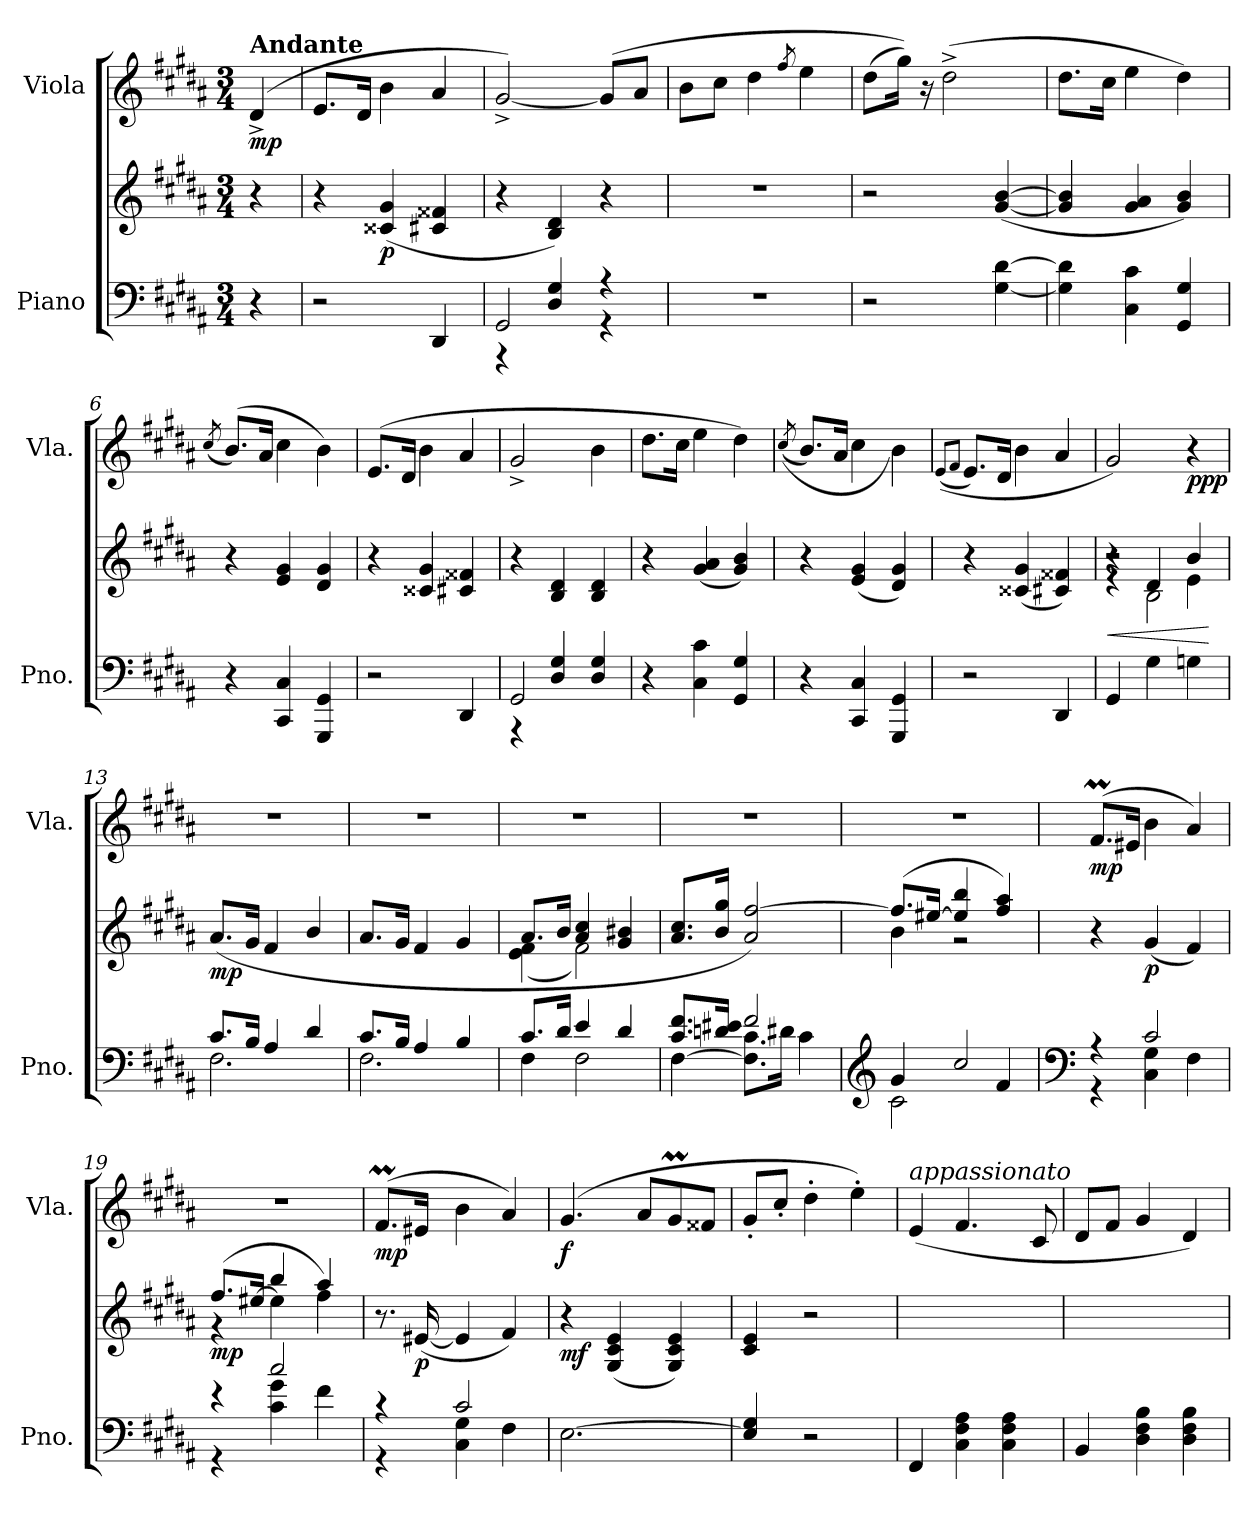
**kern	**kern	**dynam	**kern	**dynam
*part2	*part2	*part2	*part1	*part1
*staff3	*staff2	*staff2/3	*staff1	*staff1
*I"Piano	*	*	*I"Viola	*
*I'Pno.	*	*	*I'Vla.	*
*clefF4	*clefG2	*	*clefG2	*
*k[f#c#g#d#a#]	*k[f#c#g#d#a#]	*	*k[f#c#g#d#a#]	*
*M3/4	*M3/4	*	*M3/4	*
=	=	=	=	=
!	!	!	!LO:TX:a:B:t=Andante	!
!	!	!	!	!LO:DY:b
4r	4r	.	(>4d#^/	mp
=1	=1	=1	=1	=1
2r	4r	.	8.e/L	.
.	.	.	16d#/Jk	.
!	!	!LO:DY:b	!	!
.	(<4c##X/ 4g#/	p	4b\	.
4DD#/	4c#X/ 4f##X/	.	4a#/	.
=2	=2	=2	=2	=2
*^	*	*	*	*
2GG#/	4r	4r	.	[2g#^/)	.
.	4D#/ 4G#/	4B/ 4d#/)	.	.	.
4r	4r	4r	.	(>8g#/L]	.
.	.	.	.	8a#/J	.
*v	*v	*	*	*	*
=3	=3	=3	=3	=3
2.r	2.r	.	8b\L	.
.	.	.	8cc#\J	.
.	.	.	4dd#\	.
.	.	.	8qff#/	.
.	.	.	4ee\	.
=4	=4	=4	=4	=4
2r	2r	.	(>8dd#\L	.
.	.	.	16gg#\Jk))	.
.	.	.	16r	.
.	.	.	(>2dd#^\	.
[4G#\ [4d#\	(<[4g#/ [4b/	.	.	.
=5	=5	=5	=5	=5
4G#\] 4d#\]	4g#/] 4b/]	.	8.dd#\L	.
.	.	.	16cc#\Jk	.
4C#\ 4c#\	4g#/ 4a#/	.	4ee\	.
4GG#/ 4G#/	4g#/ 4b/)	.	4dd#\)	.
=6	=6	=6	=6	=6
.	.	.	(<8qcc#/	.
4r	4r	.	(>8.b/L)	.
.	.	.	16a#/Jk	.
4CC#/ 4C#/	4e/ 4g#/	.	4cc#\	.
4GGG#/ 4GG#/	4d#/ 4g#/	.	4b\)	.
=7	=7	=7	=7	=7
2r	4r	.	(>8.e/L	.
.	.	.	16d#/Jk	.
.	4c##X/ 4g#/	.	4b\	.
4DD#/	4c#X/ 4f##X/	.	4a#/	.
=8	=8	=8	=8	=8
*^	*	*	*	*
2GG#/	4r	4r	.	2g#^/	.
.	4D#/ 4G#/	4B/ 4d#/	.	.	.
4ryy	4D#/ 4G#/	4B/ 4d#/	.	4b\	.
*v	*v	*	*	*	*
!!LO:LB:g=z
=9	=9	=9	=9	=9
4r	4r	.	8.dd#\L	.
.	.	.	16cc#\Jk	.
4C#\ 4c#\	(<4g#/ 4a#/	.	4ee\	.
4GG#/ 4G#/	4g#/ 4b/)	.	4dd#\)	.
=10	=10	=10	=10	=10
.	.	.	(<(>8qcc#/	.
4r	4r	.	8.b/L)	.
.	.	.	16a#/Jk	.
4CC#/ 4C#/	(<4e/ 4g#/	.	4cc#\	.
4GGG#/ 4GG#/	4d#/ 4g#/)	.	4b\)	.
=11	=11	=11	=11	=11
.	.	.	(<(>8qe/L	.
.	.	.	8qf#/J	.
2r	4r	.	8.e/L)	.
.	.	.	16d#/Jk	.
.	(<4c##X/ 4g#/	.	4b\	.
4DD#/	4c#X/ 4f##X/)	.	4a#/	.
=12	=12	=12	=12	=12
!	!	!LO:HP:b	!	!
*	*^	*	*	*
*	*	*^	*	*	*
4GG#/	4re	4r	2r	<	2g#/)	.
4G#\	4d#/	2B\	.	.	.	.
!	!	!	!	!	!	!LO:DY:b
4Gn\	4e\	.	4b/	.	4r	ppp
*	*v	*v	*v	*	*	*
.	.	[	.	.
=13	=13	=13	=13	=13
*^	*	*	*	*
!	!	!	!LO:DY:b	!	!
2.F#\	8.c#/L	(>8.a#/L	mp	2.r	.
.	16B/Jk	16g#/Jk	.	.	.
.	4A#/	4f#/	.	.	.
.	4d#/	4b/	.	.	.
=14	=14	=14	=14	=14	=14
2.F#\	8.c#/L	8.a#/L	.	2.r	.
.	16B/Jk	16g#/Jk	.	.	.
.	4A#/	4f#/	.	.	.
.	4B/	4g#/	.	.	.
=15	=15	=15	=15	=15	=15
*	*	*^	*	*	*
4F#\	8.c#/L	8.a#/L	(<4e\ 4f#\	.	2.r	.
.	16d#/Jk	16b/Jk	.	.	.	.
2F#\	4e/	4a#/ 4cc#/	2f#\)	.	.	.
.	4d#/	4g#/ 4b#X/	.	.	.	.
*	*	*v	*v	*	*	*
!!LO:LB:g=z
=16	=16	=16	=16	=16	=16
[4F#\	8.c#/ 8.f#/L	8.a#/ 8.cc#/L	.	2.r	.
.	16dn/ 16e#X/Jk	16b/ 16gg#/Jk	.	.	.
8.F#\] 8.c#\L	2f#/	2a#/ [2ff#/)	.	.	.
16d#X\Jk	.	.	.	.	.
4c#\	.	.	.	.	.
=17	=17	=17	=17	=17	=17
*clefG2	*	*	*	*	*
*	*	*^	*	*	*
2c#\	4g#/	(>8.ff#/L]	4b\	.	2.r	.
.	.	[16ee#X/Jk	.	.	.	.
.	2cc#/	4ee#/] 4bb/	2r	.	.	.
4f#/	.	4ff#/ 4aa#/)	.	.	.	.
*	*	*v	*v	*	*	*
=18	=18	=18	=18	=18	=18
*clefF4	*	*	*	*	*
!	!	!	!	!	!LO:DY:b
4r	4r	4r	.	(>8.f#M/L	mp
.	.	.	.	16e#X/Jk	.
!	!	!	!LO:DY:b	!	!
4C#\ 4G#\	2c#/	(<4g#/	p	4b\	.
4F#\	.	4f#/)	.	4a#/)	.
=19	=19	=19	=19	=19	=19
*	*	*^	*	*	*
!	!	!	!	!LO:DY:b	!	!
4r	4r	(<8.ff#/L	4r	mp	2.r	.
.	.	[16ee#X/Jk	.	.	.	.
4c#\ 4g#\	2cc#/	4ee#\]	4bb/	.	.	.
4f#\	.	4ff#\)	4aa#/	.	.	.
=20	=20	=20	=20	=20	=20	=20
!	!	!	!	!	!	!LO:DY:b
*	*	*v	*v	*	*	*
4r	4r	8.r	.	(>8.f#M/L	mp
!	!	!	!LO:DY:b	!	!
.	.	(>[16e#X/	p	16e#X/Jk	.
4C#\ 4G#\	2c#/	4e#/]	.	4b\	.
4F#\	.	4f#/)	.	4a#/)	.
*v	*v	*	*	*	*
=21	=21	=21	=21	=21
!	!	!LO:DY:b	!	!LO:DY:b
[2.E\	4r	mf	(>4.g#/	f
.	(<4G#/ 4c#/ 4e/	.	.	.
.	.	.	8a#/L	.
.	4G#/ 4c#/ 4e/)	.	8g#M/	.
.	.	.	8f##X/J	.
!!LO:PB:g=z
=22	=22	=22	=22	=22
4E/] 4G#/	4c#/ 4e/	.	8g#'/L	.
.	.	.	8cc#'/J	.
2r	2r	.	4dd#'\	.
.	.	.	4ee'\)	.
=23	=23	=23	=23	=23
!	!	!	!LO:TX:a:i:t=appassionato	!
4FF#/	2.ryy	.	(>4e/	.
4C#\ 4F#\ 4A#\	.	.	4.f#/	.
4C#\ 4F#\ 4A#\	.	.	.	.
.	.	.	8c#/	.
=24	=24	=24	=24	=24
4BB/	2.ryy	.	8d#/L	.
.	.	.	8f#/J	.
4D#\ 4F#\ 4B\	.	.	4g#/	.
4D#\ 4F#\ 4B\	.	.	4d#/)	.
=	=	=	=	=
*-	*-	*-	*-	*-
